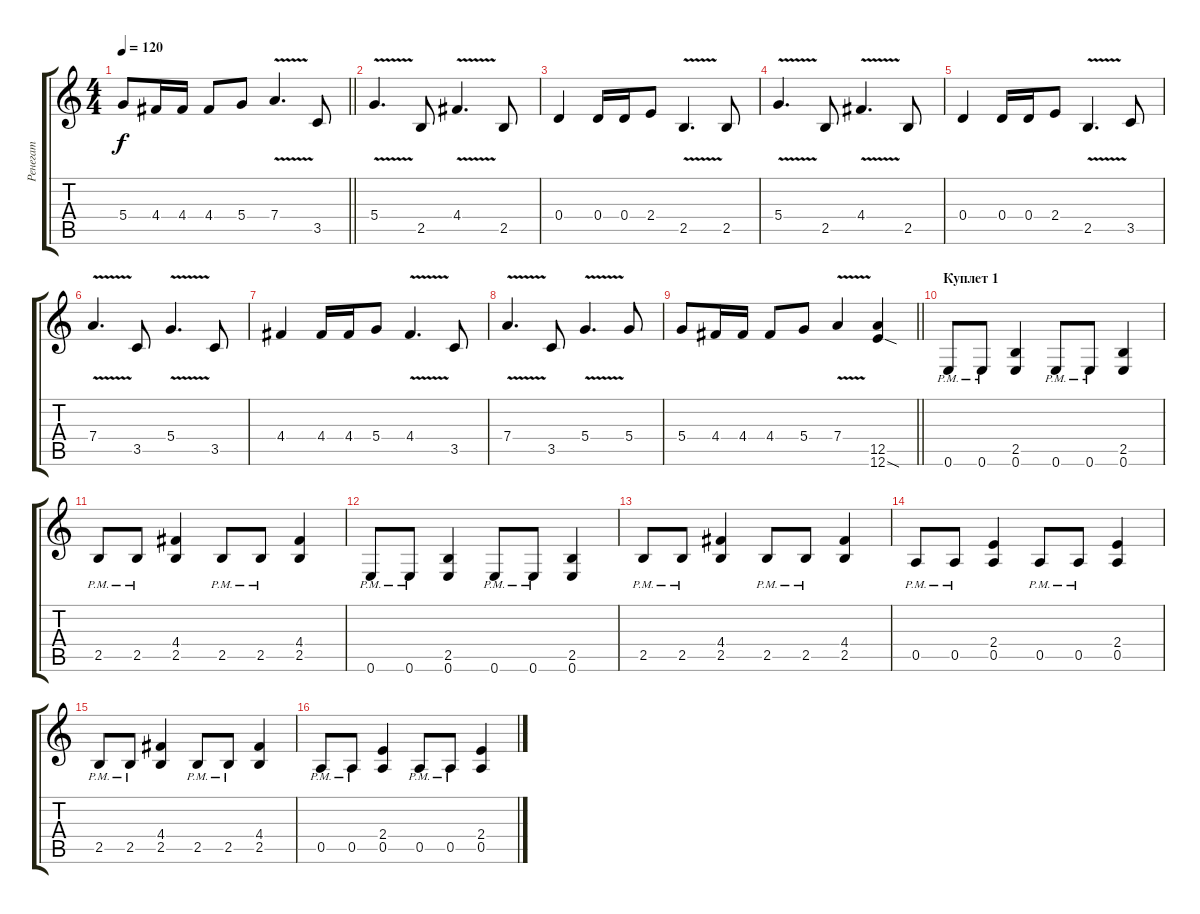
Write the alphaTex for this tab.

\track ("Ренегат" "Ренегат") {instrument distortionguitar}
\staff {score tabs}
\tuning (E4 B3 G3 D3 A2 E2) {hide}
\ts (4 4)
\tempo 120
\clef g2
\barLineRight lightlight
\ks c
5.4.8{dy f} 4.4.16 4.4.16 4.4.8 5.4.8 7.4{v}.4{d} 3.5.8 |
5.4{v}.4{d} 2.5.8 4.4{v}.4{d} 2.5.8 |
0.4.4 0.4.16 0.4.16 2.4.8 2.5{v}.4{d} 2.5.8 |
5.4{v}.4{d} 2.5.8 4.4{v}.4{d} 2.5.8 |
0.4.4 0.4.16 0.4.16 2.4.8 2.5{v}.4{d} 3.5.8 |
7.4{v}.4{d} 3.5.8 5.4{v}.4{d} 3.5.8 |
4.4.4 4.4.16 4.4.16 5.4.8 4.4{v}.4{d} 3.5.8 |
7.4{v}.4{d} 3.5.8 5.4{v}.4{d} 5.4.8 |
\barLineRight lightlight
5.4.8 4.4.16 4.4.16 4.4.8 5.4.8 7.4{v}.4 (12.5 12.6{sod}).4 |
\section ("" "Куплет 1")
0.6{pm}.8 0.6{pm}.8 (2.5 0.6).4 0.6{pm}.8 0.6{pm}.8 (2.5 0.6).4 |
2.5{pm}.8 2.5{pm}.8 (4.4 2.5).4 2.5{pm}.8 2.5{pm}.8 (4.4 2.5).4 |
0.6{pm}.8 0.6{pm}.8 (2.5 0.6).4 0.6{pm}.8 0.6{pm}.8 (2.5 0.6).4 |
2.5{pm}.8 2.5{pm}.8 (4.4 2.5).4 2.5{pm}.8 2.5{pm}.8 (4.4 2.5).4 |
0.5{pm}.8 0.5{pm}.8 (2.4 0.5).4 0.5{pm}.8 0.5{pm}.8 (2.4 0.5).4 |
2.5{pm}.8 2.5{pm}.8 (4.4 2.5).4 2.5{pm}.8 2.5{pm}.8 (4.4 2.5).4 |
0.5{pm}.8 0.5{pm}.8 (2.4 0.5).4 0.5{pm}.8 0.5{pm}.8 (2.4 0.5).4
